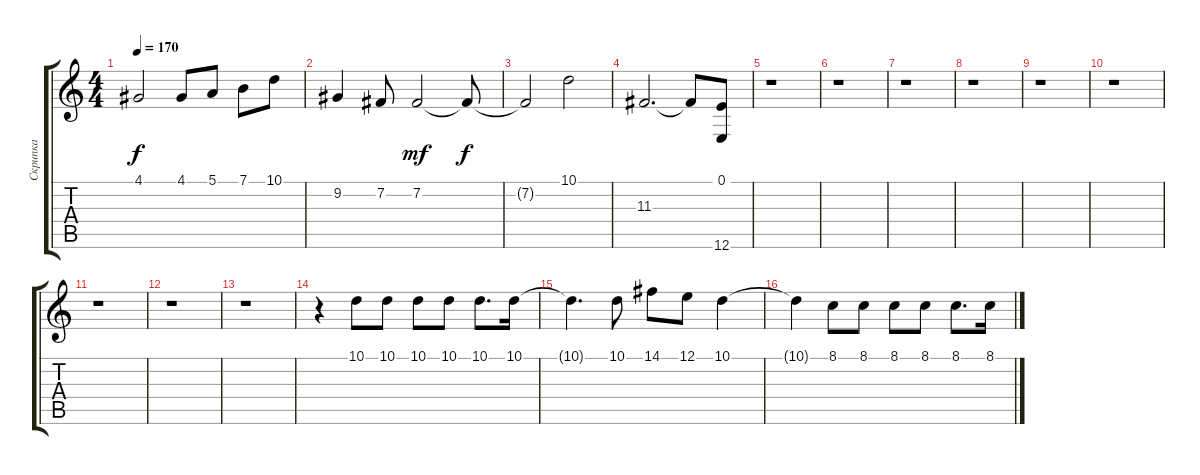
\track ("Скрипка" "Скрипка") {instrument shakuhachi}
\staff {score tabs}
\tuning (E4 B3 G3 D3 A2 E2) {hide}
\ts (4 4)
\tempo 170
\clef g2
\ks c
4.1{t}.2{dy f} 4.1.8 5.1.8 7.1.8 10.1.8 |
9.2.4 7.2.8 7.2.2{dy mf} 7.2{t}.8{dy f} |
7.2{t}.2 10.1.2 |
11.3.2{d} 11.3{t}.8 (0.1 12.6).8 |
r.1 |
r.1 |
r.1 |
r.1 |
r.1 |
r.1 |
r.1 |
r.1 |
r.1 |
r.4 10.1.8{volume 11 instrument tremolostrings} 10.1.8 10.1.8 10.1.8 10.1.8{d} 10.1.16 |
10.1{t}.4{d} 10.1.8 14.1.8 12.1.8 10.1.4 |
10.1{t}.4 8.1.8 8.1.8 8.1.8 8.1.8 8.1.8{d} 8.1.16
